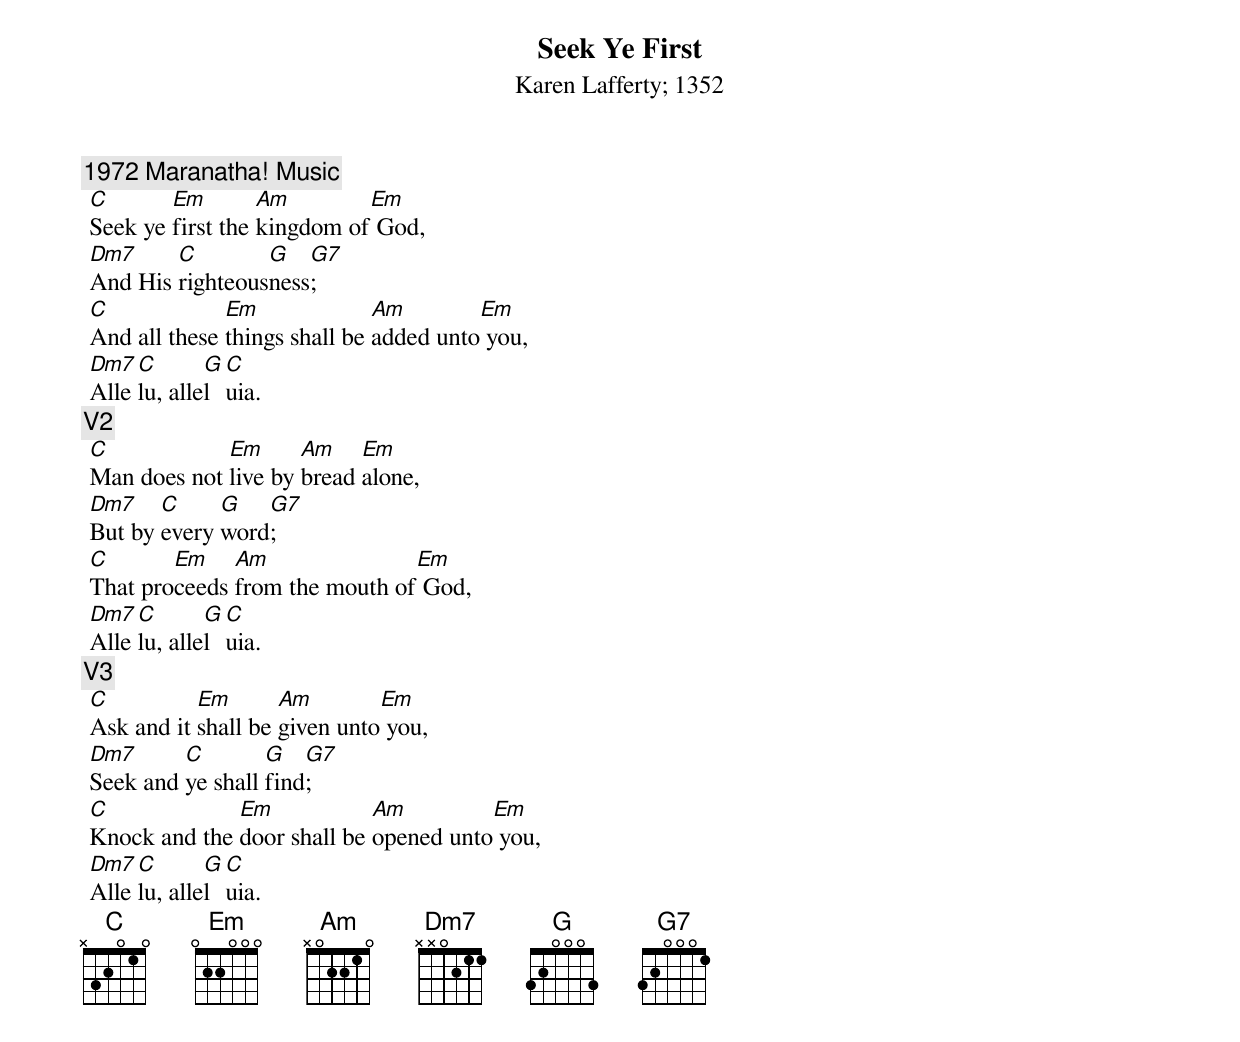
{title:Seek Ye First}
{subtitle:Karen Lafferty}
{subtitle:1352}
{comment:1972 Maranatha! Music}
 [C]Seek ye [Em]first the [Am]kingdom of[Em] God,
 [Dm7]And His [C]righteous[G]ness[G7];
 [C]And all these [Em]things shall be [Am]added unto[Em] you,
 [Dm7]Alle[C]lu, alle[G]l[C]uia.
{comment:V2}
 [C]Man does not [Em]live by [Am]bread [Em]alone,
 [Dm7]But by [C]every [G]word[G7];
 [C]That pro[Em]ceeds [Am]from the mouth of[Em] God,
 [Dm7]Alle[C]lu, alle[G]l[C]uia.
{comment:V3}
 [C]Ask and it [Em]shall be [Am]given unto[Em] you,
 [Dm7]Seek and [C]ye shall [G]find[G7];
 [C]Knock and the [Em]door shall be [Am]opened unto[Em] you,
 [Dm7]Alle[C]lu, alle[G]l[C]uia.
